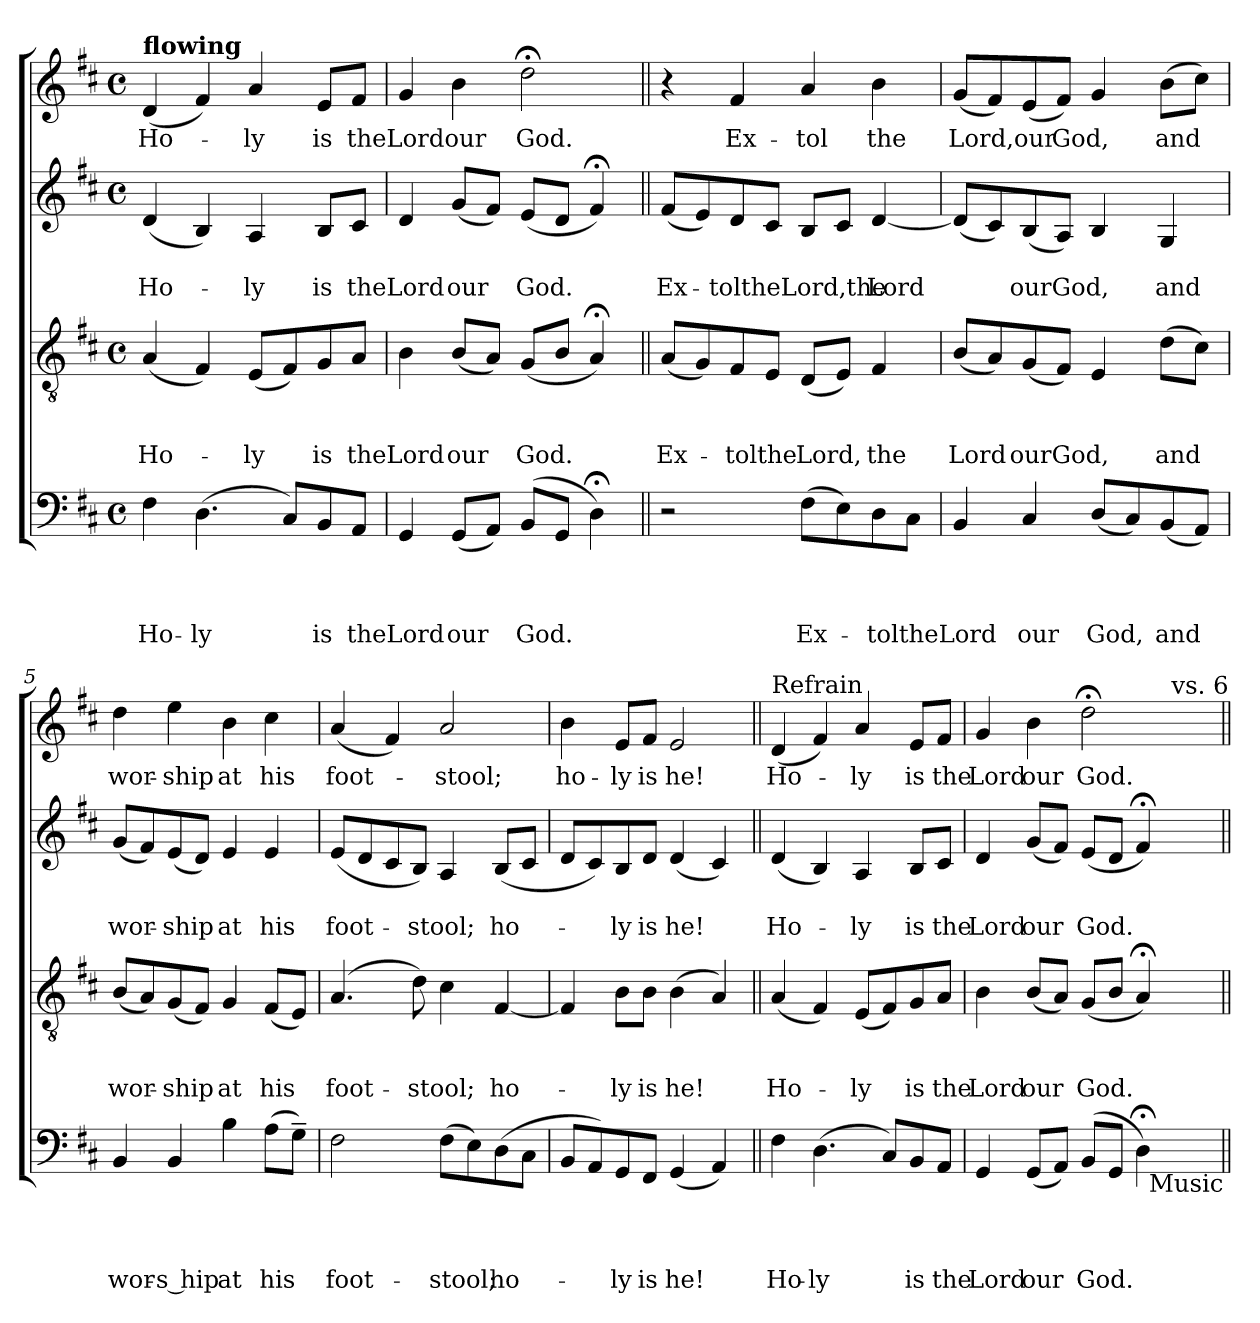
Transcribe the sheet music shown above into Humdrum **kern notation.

**kern	**text	**text	**text	**text	**kern	**text	**text	**text	**kern	**text	**text	**kern	**text
*part4	*part4	*part4	*part4	*part4	*part3	*part3	*part3	*part3	*part2	*part2	*part2	*part1	*part1
*staff4	*staff4	*staff4	*staff4	*staff4	*staff3	*staff3	*staff3	*staff3	*staff2	*staff2	*staff2	*staff1	*staff1
*clefF4	*	*	*	*	*clefGv2	*	*	*	*clefG2	*	*	*clefG2	*
*k[f#c#]	*	*	*	*	*k[f#c#]	*	*	*	*k[f#c#]	*	*	*k[f#c#]	*
*D:	*	*	*	*	*D:	*	*	*	*D:	*	*	*D:	*
*M4/4	*	*	*	*	*M4/4	*	*	*	*M4/4	*	*	*M4/4	*
*met(c)	*	*	*	*	*met(c)	*	*	*	*met(c)	*	*	*met(c)	*
*MM84	*	*	*	*	*MM84	*	*	*	*MM84	*	*	*MM84	*
=1	=1	=1	=1	=1	=1	=1	=1	=1	=1	=1	=1	=1	=1
!	!	!	!	!	!	!	!	!	!	!	!	!LO:TX:a:B:t=flowing	!
!	!	!	!	!LO:LY:b	!	!	!	!LO:LY:b	!	!	!LO:LY:b	!	!LO:LY:b
4F#\	.	.	.	Ho-	(<4A/	.	.	Ho-	(<4d/	.	Ho-	(<4d/	Ho-
!	!	!	!	!LO:LY:b	!	!	!	!	!	!	!	!	!
(<4.D\	.	.	.	-ly	4F#/)	.	.	.	4B/)	.	.	4f#/)	.
!	!	!	!	!	!	!	!	!LO:LY:b	!	!	!LO:LY:b	!	!LO:LY:b
.	.	.	.	.	(<8E/L	.	.	-ly	4A/	.	-ly	4a/	-ly
8C#/L)	.	.	.	.	8F#/)	.	.	.	.	.	.	.	.
!	!	!	!	!LO:LY:b	!	!	!	!LO:LY:b	!	!	!LO:LY:b	!	!LO:LY:b
8BB/	.	.	.	is	8G/	.	.	is	8B/L	.	is	8e/L	is
!	!	!	!	!LO:LY:b	!	!	!	!LO:LY:b	!	!	!LO:LY:b	!	!LO:LY:b
8AA/J	.	.	.	theLord	8A/J	.	.	theLord	8c#/J	.	theLord	8f#/J	theLordour
=2	=2	=2	=2	=2	=2	=2	=2	=2	=2	=2	=2	=2	=2
4GG/	.	.	.	.	4B\	.	.	.	4d/	.	.	4g/	.
!	!	!	!	!LO:LY:b	!	!	!	!LO:LY:b	!	!	!LO:LY:b	!	!
(<8GG/L	.	.	.	our	(<8B/L	.	.	our	(<8g/L	.	our	4b\	.
8AA/J)	.	.	.	.	8A/J)	.	.	.	8f#/J)	.	.	.	.
!	!	!	!	!LO:LY:b	!	!	!	!LO:LY:b	!	!	!LO:LY:b	!	!LO:LY:b
(>8BB/L	.	.	.	God.	(<8G/L	.	.	God.	(<8e/L	.	God.	2dd;<\	God.
8GG/J	.	.	.	.	8B/J	.	.	.	8d/J	.	.	.	.
4D;<\)	.	.	.	.	4A;/)	.	.	.	4f#;/)	.	.	.	.
=3||	=3||	=3||	=3||	=3||	=3||	=3||	=3||	=3||	=3||	=3||	=3||	=3||	=3||
!	!	!	!	!	!	!	!	!LO:LY:b	!	!	!LO:LY:b	!	!
2r	.	.	.	.	(<8A/L	.	.	Ex-	(<8f#/L	.	Ex-	4r	.
.	.	.	.	.	8G/)	.	.	.	8e/)	.	.	.	.
!	!	!	!	!	!	!	!	!LO:LY:b	!	!	!LO:LY:b	!	!LO:LY:b
.	.	.	.	.	8F#/	.	.	-tolthe	8d/	.	-toltheLord,the	4f#/	Ex-
.	.	.	.	.	8E/J	.	.	.	8c#/J	.	.	.	.
!	!	!	!	!LO:LY:b	!	!	!	!LO:LY:b	!	!	!	!	!LO:LY:b
(>8F#\L	.	.	.	Ex-	(<8D/L	.	.	Lord,	8B/L	.	.	4a/	-tol
8E\)	.	.	.	.	8E/J)	.	.	.	8c#/J	.	.	.	.
!	!	!	!	!LO:LY:b	!	!	!	!LO:LY:b	!	!	!LO:LY:b	!	!LO:LY:b
8D\	.	.	.	-toltheLord	4F#/	.	.	the	[<4d/	.	Lord	4b\	the
8C#\J	.	.	.	.	.	.	.	.	.	.	.	.	.
=4	=4	=4	=4	=4	=4	=4	=4	=4	=4	=4	=4	=4	=4
!	!	!	!	!	!	!	!	!LO:LY:b	!	!	!	!	!LO:LY:b
4BB/	.	.	.	.	(<8B/L	.	.	Lord	(<8d/L]	.	.	(<8g/L	Lord,our
.	.	.	.	.	8A/)	.	.	.	8c#/)	.	.	8f#/)	.
!	!	!	!	!LO:LY:b	!	!	!	!LO:LY:b	!	!	!LO:LY:b	!	!
4C#/	.	.	.	our	(<8G/	.	.	our	(<8B/	.	our	(<8e/	.
!	!	!	!	!	!	!	!	!LO:LY:b	!	!	!LO:LY:b	!	!LO:LY:b
.	.	.	.	.	8F#/J)	.	.	God,	8A/J)	.	God,	8f#/J)	God,
!	!	!	!	!LO:LY:b	!	!	!	!	!	!	!	!	!
(<8D/L	.	.	.	God,	4E/	.	.	.	4B/	.	.	4g/	.
8C#/)	.	.	.	.	.	.	.	.	.	.	.	.	.
!	!	!	!	!LO:LY:b	!	!	!	!LO:LY:b	!	!	!LO:LY:b	!	!LO:LY:b
(<8BB/	.	.	.	and	(>8d\L	.	.	and	4G/	.	and	(>8b\L	and
8AA/J)	.	.	.	.	8c#\J)	.	.	.	.	.	.	8cc#\J)	.
!!LO:LB:g=z
=5	=5	=5	=5	=5	=5	=5	=5	=5	=5	=5	=5	=5	=5
!	!	!	!	!LO:LY:b	!	!	!	!LO:LY:b	!	!	!LO:LY:b	!	!LO:LY:b
4BB/	.	.	.	wor-	(<8B/L	.	.	wor-	(<8g/L	.	wor-	4dd\	wor-
.	.	.	.	.	8A/)	.	.	.	8f#/)	.	.	.	.
!	!	!	!	!LO:LY:b:rj	!	!	!	!LO:LY:b	!	!	!LO:LY:b	!	!LO:LY:b
4BB/	.	.	.	-s hip	(<8G/	.	.	-ship	(<8e/	.	-ship	4ee\	-ship
.	.	.	.	.	8F#/J)	.	.	.	8d/J)	.	.	.	.
!	!	!	!	!LO:LY:b	!	!	!	!LO:LY:b	!	!	!LO:LY:b	!	!LO:LY:b
4B\	.	.	.	at	4G/	.	.	at	4e/	.	at	4b\	at
!	!	!	!	!LO:LY:b	!	!	!	!LO:LY:b	!	!	!LO:LY:b	!	!LO:LY:b
(>8A\L	.	.	.	his	(<8F#/L	.	.	his	4e/	.	his	4cc#\	his
8G~>\J)	.	.	.	.	8E/J)	.	.	.	.	.	.	.	.
=6	=6	=6	=6	=6	=6	=6	=6	=6	=6	=6	=6	=6	=6
!	!	!	!	!LO:LY:b	!	!	!	!LO:LY:b	!	!	!LO:LY:b	!	!LO:LY:b
2F#\	.	.	.	foot-	(4.A/	.	.	foot-	(<8e/L	.	foot-	(<4a/	foot-
.	.	.	.	.	.	.	.	.	8d/	.	.	.	.
.	.	.	.	.	.	.	.	.	8c#/	.	.	4f#/)	.
!	!	!	!	!	!	!	!	!LO:LY:b	!	!	!LO:LY:b	!	!
.	.	.	.	.	8d\)	.	.	-stool;	8B/J)	.	-stool;	.	.
!	!	!	!	!LO:LY:b	!	!	!	!	!	!	!	!	!LO:LY:b
(>8F#\L	.	.	.	-stool;	4c#\	.	.	.	4A/	.	.	2a/	-stool;
8E\)	.	.	.	.	.	.	.	.	.	.	.	.	.
!	!	!	!	!LO:LY:b	!	!	!	!LO:LY:b	!	!	!LO:LY:b	!	!
(>8D\	.	.	.	ho-	[<4F#/	.	.	ho-	(<8B/L	.	ho-	.	.
8C#\J	.	.	.	.	.	.	.	.	8c#/J	.	.	.	.
=7	=7	=7	=7	=7	=7	=7	=7	=7	=7	=7	=7	=7	=7
!	!	!	!	!	!	!	!	!	!	!	!	!	!LO:LY:b
8BB/L	.	.	.	.	4F#/]	.	.	.	8d/L	.	.	4b\	ho-
8AA/)	.	.	.	.	.	.	.	.	8c#/)	.	.	.	.
!	!	!	!	!LO:LY:b	!	!	!	!LO:LY:b	!	!	!LO:LY:b	!	!LO:LY:b
8GG/	.	.	.	-ly	8B\L	.	.	-ly	8B/	.	-ly	8e/L	-ly
!	!	!	!	!LO:LY:b	!	!	!	!LO:LY:b	!	!	!LO:LY:b	!	!LO:LY:b
8FF#/J	.	.	.	is	8B\J	.	.	is	8d/J	.	is	8f#/J	is
!	!	!	!	!LO:LY:b	!	!	!	!LO:LY:b	!	!	!LO:LY:b	!	!LO:LY:b
(<4GG/	.	.	.	he!	(>4B\	.	.	he!	(<4d/	.	he!	2e/	he!
4AA/)	.	.	.	.	4A/)	.	.	.	4c#/)	.	.	.	.
=8||	=8||	=8||	=8||	=8||	=8||	=8||	=8||	=8||	=8||	=8||	=8||	=8||	=8||
!	!	!	!	!	!	!	!	!	!	!	!	!LO:TX:a:t=Refrain	!
!	!	!	!	!LO:LY:b	!	!	!	!LO:LY:b	!	!	!LO:LY:b	!	!LO:LY:b
4F#\	.	.	.	Ho-	(<4A/	.	.	Ho-	(<4d/	.	Ho-	(<4d/	Ho-
!	!	!	!	!LO:LY:b	!	!	!	!	!	!	!	!	!
(<4.D\	.	.	.	-ly	4F#/)	.	.	.	4B/)	.	.	4f#/)	.
!	!	!	!	!	!	!	!	!LO:LY:b	!	!	!LO:LY:b	!	!LO:LY:b
.	.	.	.	.	(<8E/L	.	.	-ly	4A/	.	-ly	4a/	-ly
8C#/L)	.	.	.	.	8F#/)	.	.	.	.	.	.	.	.
!	!	!	!	!LO:LY:b	!	!	!	!LO:LY:b	!	!	!LO:LY:b	!	!LO:LY:b
8BB/	.	.	.	is	8G/	.	.	is	8B/L	.	is	8e/L	is
!	!	!	!	!LO:LY:b	!	!	!	!LO:LY:b	!	!	!LO:LY:b	!	!LO:LY:b
8AA/J	.	.	.	the	8A/J	.	.	the	8c#/J	.	the	8f#/J	the
!!LO:PB:g=z
=9	=9	=9	=9	=9	=9	=9	=9	=9	=9	=9	=9	=9	=9
!	!	!	!	!LO:LY:b	!	!	!	!LO:LY:b	!	!	!LO:LY:b	!	!LO:LY:b
*	*	*	*	*	*	*	*	*	*	*	*	*^	*
4GG/	.	.	.	Lord	4B\	.	.	Lord	4d/	.	Lord	4g/	2...ryy	Lord
!	!	!	!	!LO:LY:b	!	!	!	!LO:LY:b	!	!	!LO:LY:b	!	!	!LO:LY:b
(<8GG/L	.	.	.	our	(<8B/L	.	.	our	(<8g/L	.	our	4b\	.	our
8AA/J)	.	.	.	.	8A/J)	.	.	.	8f#/J)	.	.	.	.	.
!	!	!	!	!LO:LY:b	!	!	!	!LO:LY:b	!	!	!LO:LY:b	!	!	!LO:LY:b
(>8BB/L	.	.	.	God.	(<8G/L	.	.	God.	(<8e/L	.	God.	2dd;<\	.	God.
8GG/J	.	.	.	.	8B/J	.	.	.	8d/J	.	.	.	.	.
4D;<\)	.	.	.	.	4A;/)	.	.	.	4f#;/)	.	.	.	.	.
!	!	!	!	!	!	!	!	!	!	!	!	!	!LO:TX:a:t=vs. 6	!
.	.	.	.	.	.	.	.	.	.	.	.	.	16ryy	.
!LO:TX:b:t=Music	!	!	!	!	!	!	!	!	!	!	!	!	!	!
*	*	*	*	*	*	*	*	*	*	*	*	*v	*v	*
=||	=||	=||	=||	=||	=||	=||	=||	=||	=||	=||	=||	=||	=||
*-	*-	*-	*-	*-	*-	*-	*-	*-	*-	*-	*-	*-	*-
